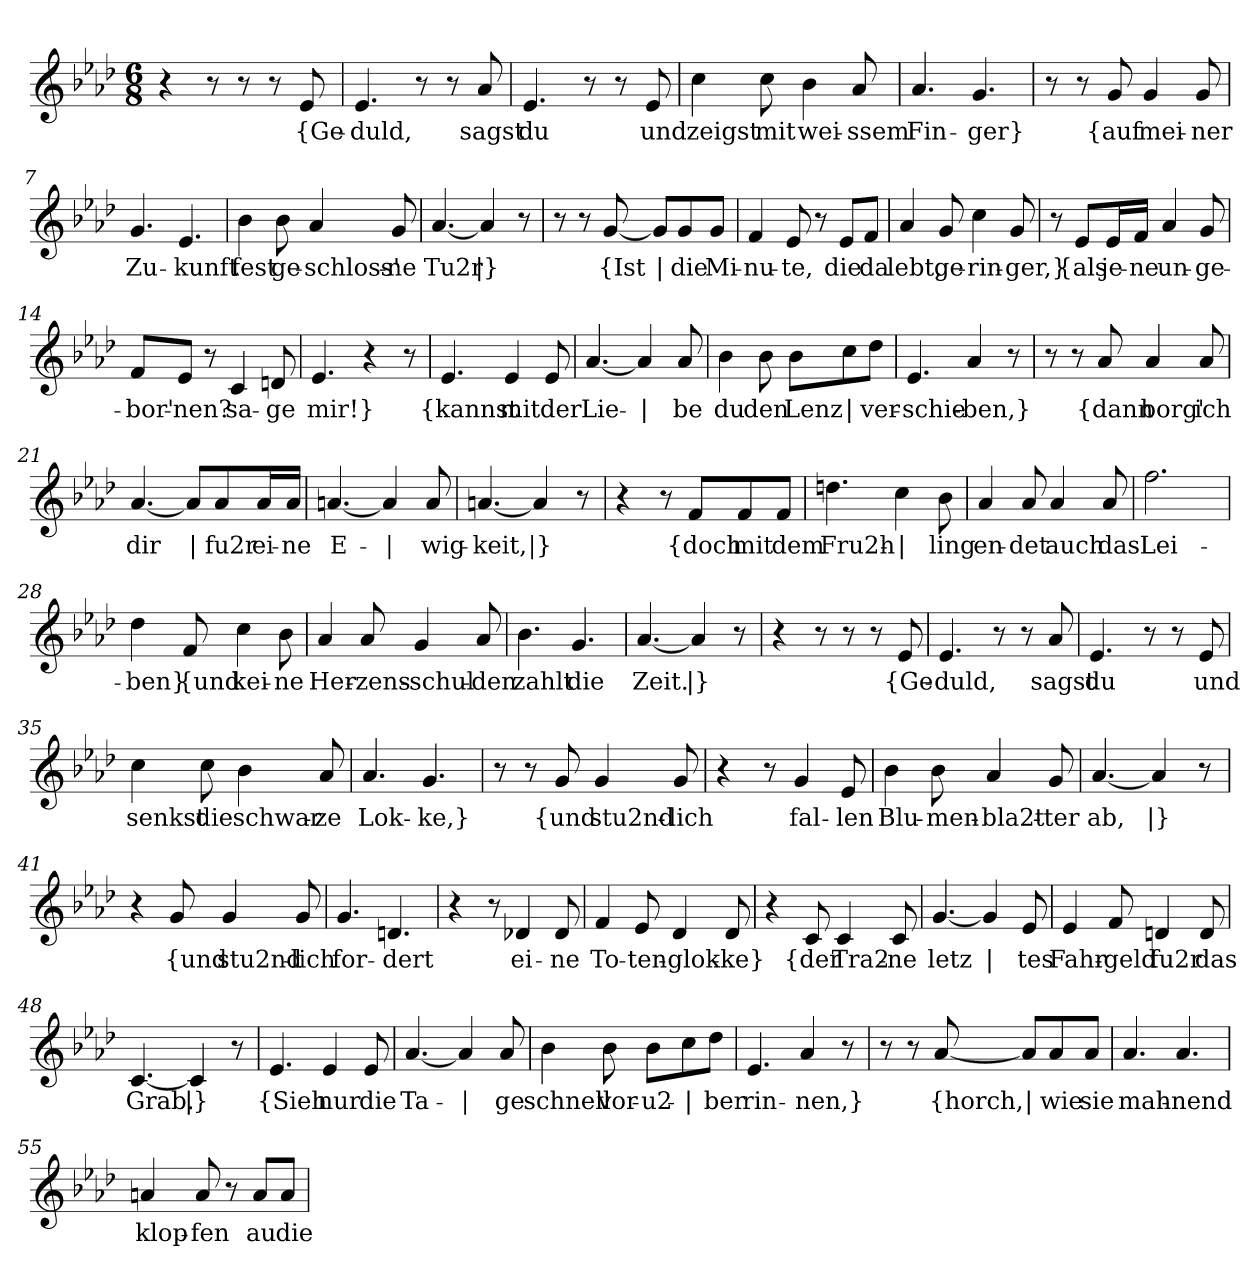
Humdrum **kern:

**kern	**text
*part1	*part1
*staff1	*staff1
*clefG2	*
*k[b-e-a-d-]	*
*M6/8	*
=1	=1
4r	.
8r	.
8r	.
8r	.
!	!LO:LY:b
8e-/	{Ge-
=2	=2
!	!LO:LY:b
4.e-/	-duld,
8r	.
8r	.
!	!LO:LY:b
8a-/	sagst
=3	=3
!	!LO:LY:b
4.e-/	du
8r	.
8r	.
!	!LO:LY:b
8e-/	und
=4	=4
!	!LO:LY:b
4cc\	zeigst
!	!LO:LY:b
8cc\	mit
!	!LO:LY:b
4b-\	wei-
!	!LO:LY:b
8a-/	-ssem
=5	=5
!	!LO:LY:b
4.a-/	Fin-
!	!LO:LY:b
4.g/	-ger}
=6	=6
8r	.
8r	.
!	!LO:LY:b
8g/	{auf
!	!LO:LY:b
4g/	mei-
!	!LO:LY:b
8g/	-ner
!!LO:LB:g=z
=7	=7
!	!LO:LY:b
4.g/	Zu-
!	!LO:LY:b
4.e-/	-kunft
=8	=8
!	!LO:LY:b
4b-\	fest
!	!LO:LY:b
8b-\	ge-
!	!LO:LY:b
4a-/	-schloss'-
!	!LO:LY:b
8g/	-ne
=9	=9
!	!LO:LY:b
[4.a-/	Tu2r
!	!LO:LY:b
4a-/]	|}
8r	.
=10	=10
8r	.
8r	.
!	!LO:LY:b
[8g/	{Ist
!	!LO:LY:b
8g/L]	|
!	!LO:LY:b
8g/	die
!	!LO:LY:b
8g/J	Mi-
=11	=11
!	!LO:LY:b
4f/	-nu-
!	!LO:LY:b
8e-/	-te,
8r	.
!	!LO:LY:b
8e-/L	die
!	!LO:LY:b
8f/J	da
!!LO:LB:g=z
=12	=12
!	!LO:LY:b
4a-/	lebt,
!	!LO:LY:b
8g/	ge-
!	!LO:LY:b
4cc\	-rin-
!	!LO:LY:b
8g/	-ger,}
=13	=13
8r	.
!	!LO:LY:b
8e-/L	{als
!	!LO:LY:b
16e-/L	je-
!	!LO:LY:b
16f/JJ	-ne
!	!LO:LY:b
4a-/	un-
!	!LO:LY:b
8g/	-ge-
=14	=14
!	!LO:LY:b
8f/L	-bor'-
!	!LO:LY:b
8e-/J	-nen?
8r	.
!	!LO:LY:b
4c/	sa-
!	!LO:LY:b
8dn/	-ge
=15	=15
!	!LO:LY:b
4.e-/	mir!}
4r	.
8r	.
=16	=16
!	!LO:LY:b
4.e-/	{kannst
!	!LO:LY:b
4e-/	mit
!	!LO:LY:b
8e-/	der
=17	=17
!	!LO:LY:b
[4.a-/	Lie-
!	!LO:LY:b
4a-/]	|
!	!LO:LY:b
8a-/	-be
!!LO:LB:g=z
=18	=18
!	!LO:LY:b
4b-\	du
!	!LO:LY:b
8b-\	den
!	!LO:LY:b
8b-\L	Lenz
!	!LO:LY:b
8cc\	|
!	!LO:LY:b
8dd-\J	ver-
=19	=19
!	!LO:LY:b
4.e-/	-schie-
!	!LO:LY:b
4a-/	-ben,}
8r	.
=20	=20
8r	.
8r	.
!	!LO:LY:b
8a-/	{dann
!	!LO:LY:b
4a-/	borg'
!	!LO:LY:b
8a-/	ich
=21	=21
!	!LO:LY:b
[4.a-/	dir
!	!LO:LY:b
8a-/L]	|
!	!LO:LY:b
8a-/	fu2r
!	!LO:LY:b
16a-/L	ei-
!	!LO:LY:b
16a-/JJ	-ne
=22	=22
!	!LO:LY:b
[4.an/	E-
!	!LO:LY:b
4a/]	|
!	!LO:LY:b
8a/	-wig-
=23	=23
!	!LO:LY:b
[4.an/	-keit,
!	!LO:LY:b
4a/]	|}
8r	.
!!LO:LB:g=z
=24	=24
4r	.
8r	.
!	!LO:LY:b
8f/L	{doch
!	!LO:LY:b
8f/	mit
!	!LO:LY:b
8f/J	dem
=25	=25
!	!LO:LY:b
4.ddn\	Fru2h-
!	!LO:LY:b
4cc\	|
!	!LO:LY:b
8b-\	-ling
=26	=26
!	!LO:LY:b
4a-/	en-
!	!LO:LY:b
8a-/	-det
!	!LO:LY:b
4a-/	auch
!	!LO:LY:b
8a-/	das
=27	=27
!	!LO:LY:b
2.ff\	Lei-
=28	=28
!	!LO:LY:b
4dd-\	-ben}
!	!LO:LY:b
8f/	{und
!	!LO:LY:b
4cc\	kei-
!	!LO:LY:b
8b-\	-ne
!!LO:LB:g=z
=29	=29
!	!LO:LY:b
4a-/	Her-
!	!LO:LY:b
8a-/	-zens-
!	!LO:LY:b
4g/	-schul-
!	!LO:LY:b
8a-/	-den
=30	=30
!	!LO:LY:b
4.b-\	zahlt
!	!LO:LY:b
4.g/	die
=31	=31
!	!LO:LY:b
[4.a-/	Zeit.
!	!LO:LY:b
4a-/]	|}
8r	.
=32	=32
4r	.
8r	.
8r	.
8r	.
!	!LO:LY:b
8e-/	{Ge-
=33	=33
!	!LO:LY:b
4.e-/	-duld,
8r	.
8r	.
!	!LO:LY:b
8a-/	sagst
=34	=34
!	!LO:LY:b
4.e-/	du
8r	.
8r	.
!	!LO:LY:b
8e-/	und
!!LO:LB:g=z
=35	=35
!	!LO:LY:b
4cc\	senkst
!	!LO:LY:b
8cc\	die
!	!LO:LY:b
4b-\	schwar-
!	!LO:LY:b
8a-/	-ze
=36	=36
!	!LO:LY:b
4.a-/	Lok-
!	!LO:LY:b
4.g/	-ke,}
=37	=37
8r	.
8r	.
!	!LO:LY:b
8g/	{und
!	!LO:LY:b
4g/	stu2nd-
!	!LO:LY:b
8g/	-lich
=38	=38
4r	.
8r	.
!	!LO:LY:b
4g/	fal-
!	!LO:LY:b
8e-/	-len
=39	=39
!	!LO:LY:b
4b-\	Blu-
!	!LO:LY:b
8b-\	-men-
!	!LO:LY:b
4a-/	bla2t-
!	!LO:LY:b
8g/	-ter
!!LO:LB:g=z
=40	=40
!	!LO:LY:b
[4.a-/	ab,
!	!LO:LY:b
4a-/]	|}
8r	.
=41	=41
4r	.
!	!LO:LY:b
8g/	{und
!	!LO:LY:b
4g/	stu2nd-
!	!LO:LY:b
8g/	-lich
=42	=42
!	!LO:LY:b
4.g/	for-
!	!LO:LY:b
4.dn/	-dert
=43	=43
4r	.
8r	.
!	!LO:LY:b
4d-X/	ei-
!	!LO:LY:b
8d-/	-ne
=44	=44
!	!LO:LY:b
4f/	To-
!	!LO:LY:b
8e-/	-ten-
!	!LO:LY:b
4d-/	-glok-
!	!LO:LY:b
8d-/	-ke}
=45	=45
4r	.
!	!LO:LY:b
8c/	{der
!	!LO:LY:b
4c/	Tra2-
!	!LO:LY:b
8c/	-ne
!!LO:LB:g=z
=46	=46
!	!LO:LY:b
[4.g/	letz
!	!LO:LY:b
4g/]	|
!	!LO:LY:b
8e-/	-tes
=47	=47
!	!LO:LY:b
4e-/	Fahr-
!	!LO:LY:b
8f/	-geld
!	!LO:LY:b
4dn/	fu2r
!	!LO:LY:b
8d/	das
=48	=48
!	!LO:LY:b
[4.c/	Grab.
!	!LO:LY:b
4c/]	|}
8r	.
=49	=49
!	!LO:LY:b
4.e-/	{Sieh
!	!LO:LY:b
4e-/	nur
!	!LO:LY:b
8e-/	die
=50	=50
!	!LO:LY:b
[4.a-/	Ta-
!	!LO:LY:b
4a-/]	|
!	!LO:LY:b
8a-/	-ge
=51	=51
!	!LO:LY:b
4b-\	schnell
!	!LO:LY:b
8b-\	vor-
!	!LO:LY:b
8b-\L	-u2-
!	!LO:LY:b
8cc\	|
!	!LO:LY:b
8dd-\J	-ber
!!LO:LB:g=z
=52	=52
!	!LO:LY:b
4.e-/	rin-
!	!LO:LY:b
4a-/	-nen,}
8r	.
=53	=53
8r	.
8r	.
!	!LO:LY:b
[8a-/	{horch,
!	!LO:LY:b
8a-/L]	|
!	!LO:LY:b
8a-/	wie
!	!LO:LY:b
8a-/J	sie
=54	=54
!	!LO:LY:b
4.a-/	mah-
!	!LO:LY:b
4.a-/	-nend
=55	=55
!	!LO:LY:b
4an/	klop-
!	!LO:LY:b
8a/	-fen
8r	.
!	!LO:LY:b
8a/L	au
!	!LO:LY:b
8a/J	die
=	=
*-	*-
